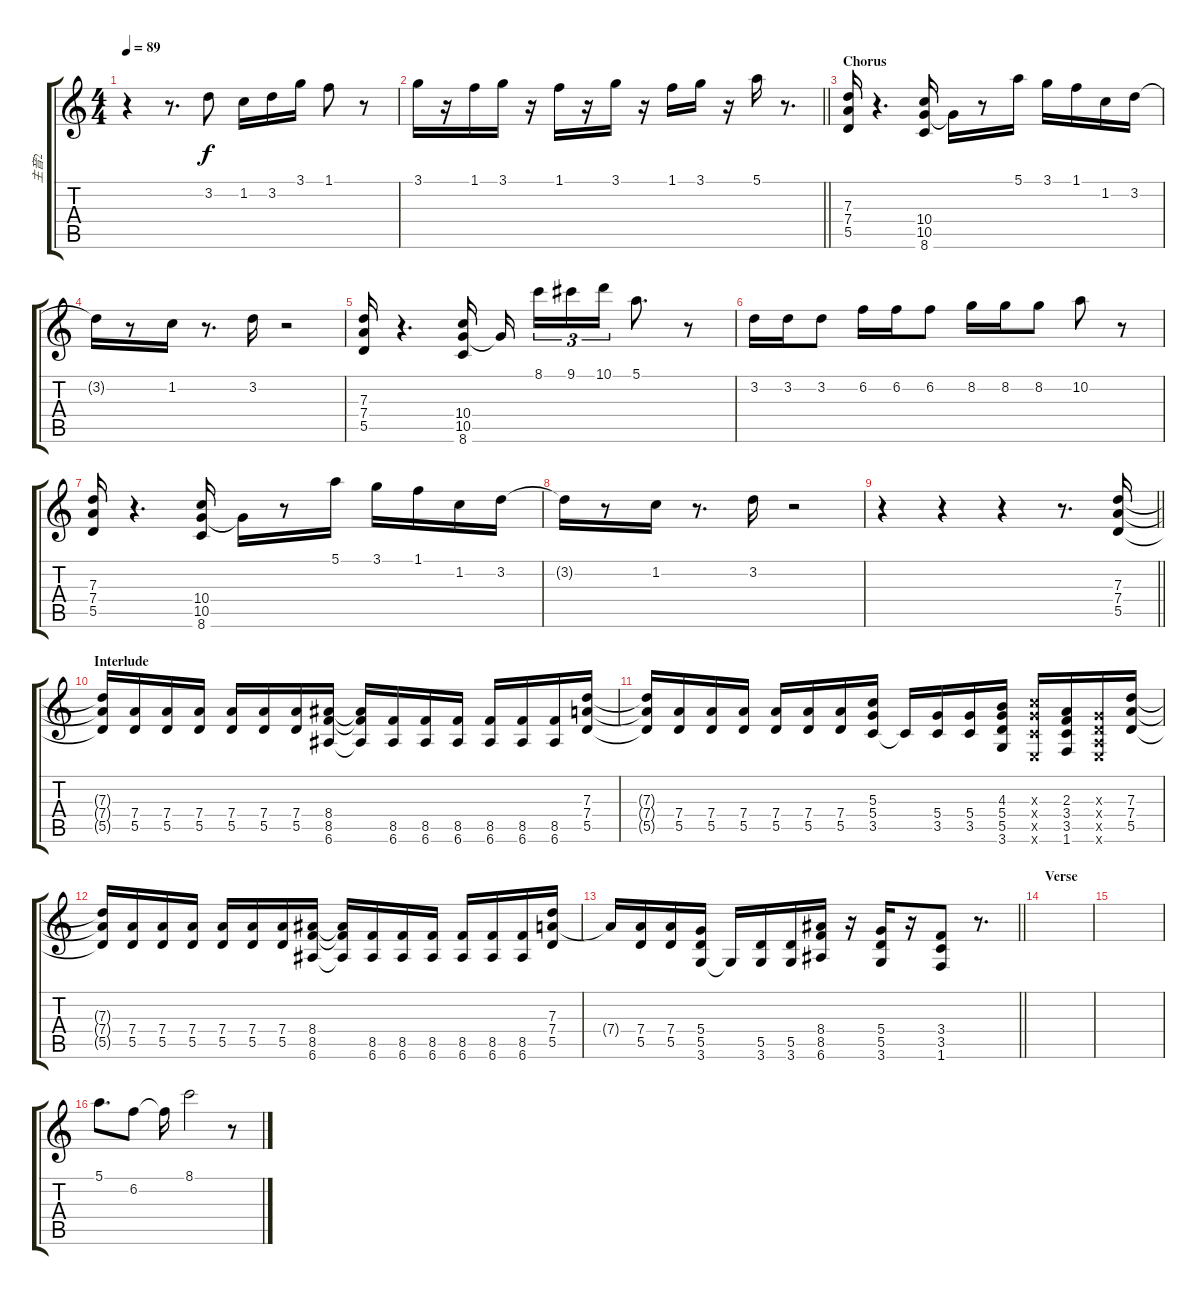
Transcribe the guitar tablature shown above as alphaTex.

\track ("主音2" "主音2") {instrument distortionguitar}
\staff {score tabs}
\tuning (E4 B3 G3 D3 A2 E2) {hide}
\ts (4 4)
\tempo 89
\clef g2
\ks c
r.4{dy f} r.8{d} 3.2.8 1.2.16 3.2.16 3.1.16 1.1.8 r.8 |
\barLineRight lightlight
3.1.16 r.16 1.1.16 3.1.16 r.16 1.1.16 r.16 3.1.16 r.16 1.1.16 3.1.16 r.16 5.1.16 r.8{d} |
\section ("" "Chorus")
(7.3 7.4 5.5).16 r.4{d} (10.4 10.5 8.6).16 10.5{t}.16 r.8 5.1.16 3.1.16 1.1.16 1.2.16 3.2.16 |
3.2{t}.16 r.8 1.2.16 r.8{d} 3.2.16 r.2 |
(7.3 7.4 5.5).16 r.4{d} (10.4 10.5 8.6).16 10.5{t}.16{beam splitsecondary} 8.1.16{tu (3 2)} 9.1.16{tu (3 2)} 10.1.16{tu (3 2)} 5.1.8{d} r.8 |
3.2.16 3.2.16 3.2.8 6.2.16 6.2.16 6.2.8 8.2.16 8.2.16 8.2.8 10.2.8 r.8 |
(7.3 7.4 5.5).16 r.4{d} (10.4 10.5 8.6).16 10.5{t}.16 r.8 5.1.16 3.1.16 1.1.16 1.2.16 3.2.16 |
3.2{t}.16 r.8 1.2.16 r.8{d} 3.2.16 r.2 |
\barLineRight lightlight
r.4 r.4 r.4 r.8{d} (7.3 7.4 5.5).16 |
\section ("" "Interlude")
(7.3{t} 7.4{t} 5.5{t}).16 (7.4 5.5).16 (7.4 5.5).16 (7.4 5.5).16 (7.4 5.5).16 (7.4 5.5).16 (7.4 5.5).16 (8.4 8.5 6.6).16 (8.4{t} 8.5{t} 6.6{t}).16 (8.5 6.6).16 (8.5 6.6).16 (8.5 6.6).16 (8.5 6.6).16 (8.5 6.6).16 (8.5 6.6).16 (7.3 7.4 5.5).16 |
(7.3{t} 7.4{t} 5.5{t}).16 (7.4 5.5).16 (7.4 5.5).16 (7.4 5.5).16 (7.4 5.5).16 (7.4 5.5).16 (7.4 5.5).16 (5.3 5.4 3.5).16 3.5{t}.16 (5.4 3.5).16 (5.4 3.5).16 (4.3 5.4 5.5 3.6).16 (5.3{x} 5.4{x} 3.5{x} 0.6{x}).16 (2.3 3.4 3.5 1.6).16 (0.3{x} 0.4{x} 0.5{x} 0.6{x}).16 (7.3 7.4 5.5).16 |
(7.3{t} 7.4{t} 5.5{t}).16 (7.4 5.5).16 (7.4 5.5).16 (7.4 5.5).16 (7.4 5.5).16 (7.4 5.5).16 (7.4 5.5).16 (8.4 8.5 6.6).16 (8.4{t} 8.5{t} 6.6{t}).16 (8.5 6.6).16 (8.5 6.6).16 (8.5 6.6).16 (8.5 6.6).16 (8.5 6.6).16 (8.5 6.6).16 (7.3 7.4 5.5).16 |
\barLineRight lightlight
7.4{t}.16 (7.4 5.5).16 (7.4 5.5).16 (5.4 5.5 3.6).16 3.6{t}.16 (5.5 3.6).16 (5.5 3.6).16 (8.4 8.5 6.6).16 r.16 (5.4 5.5 3.6).16 r.16 (3.4 3.5 1.6).8 r.8{d} |
\section ("" "Verse")
|
|
5.1.8{d} 6.2.8 6.2{t}.16 8.1.2 r.8
